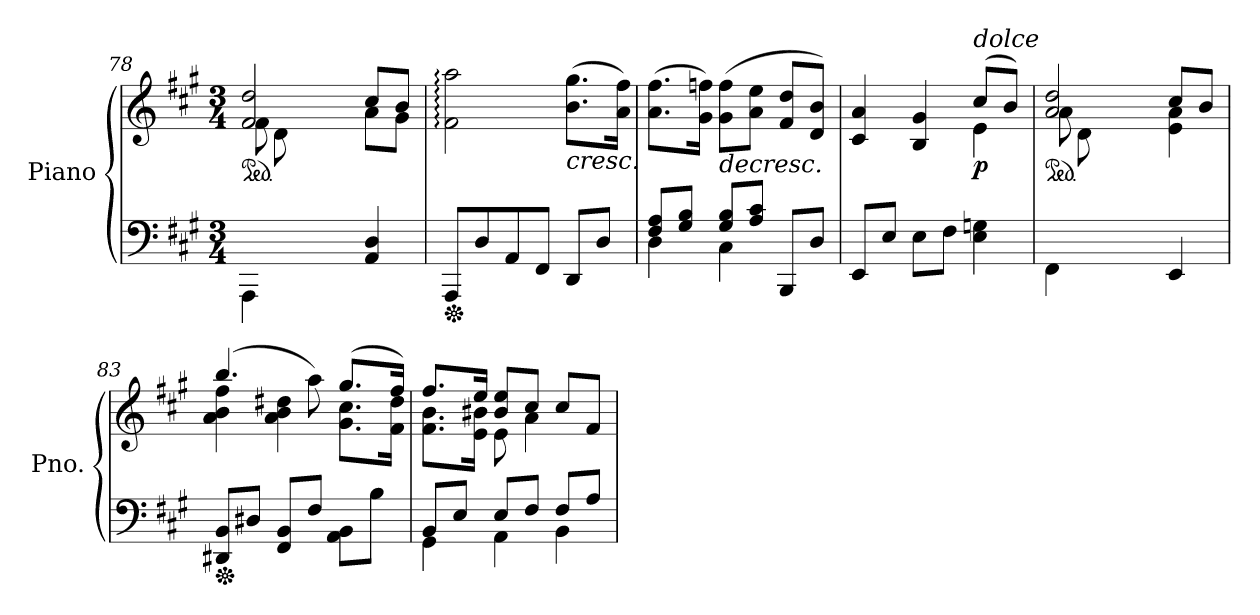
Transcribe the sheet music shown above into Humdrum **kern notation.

**kern	**kern	**dynam
*part1	*part1	*part1
*staff2	*staff1	*staff1/2
*I"Piano	*	*
*I'Pno.	*	*
*clefF4	*clefG2	*
*k[f#c#g#]	*k[f#c#g#]	*
*M3/4	*M3/4	*
*MM62	*MM62	*
=78	=78	=78
*^	*^	*
*	*	*	*^	*
*	*	*ped	*	*	*
4ryy	4AAA\	(<2f#/ 2dd/	2ryy	8f#\L	.
.	.	.	.	8d\	.
8A/	2ryy	.	.	2ryy	.
8F#/J)	.	.	.	.	.
4AA/ 4D/	.	8cc#/L	8a\L	.	.
.	.	8b/J	8g#\J	.	.
*v	*v	*	*	*	*
*	*v	*v	*v	*
=79	=79	=79
*Xped	*	*
*	*MM72	*
8AAA/L	2f#\: 2aa\:	.
8D/	.	.
8AA/	.	.
8FF#/J	.	.
!	!	!LO:HP:b
8DD/L	(>8.b\ 8.gg#\L	<
8D/J	.	.
.	16a\ 16ff#\Jk)	.
=80	=80	=80
*^	*	*
8F#/ 8A/L	4D\	(>8.a\ 8.ff#\L	.
8G#/ 8B/J	.	.	.
.	.	16g#\ 16ffn\Jk)	.
!	!	!	!LO:HP:b
8G#/ 8B/L	4C#\	(>8g#\ 8ff\L	>
8A/ 8c#/J	.	8a\ 8ee\J	.
8BBB/L	4ryy	8f#/ 8dd/L	.
8D/J	.	8d/ 8b/J)	.
*v	*v	*	*
!!LO:PB:g=z
=81	=81	=81
*	*^	*
8EE/L	4c#/ 4a/	2ryy	.
8E/J	.	.	.
8E\L	4B/ 4g#/	.	.
8F#\J	.	.	.
!	!LO:TX:a:i:t=dolce	!	!
!	!	!	!LO:DY:n=1:b
4E\ 4Gn\	(>8cc#/L	4e\	[ p
.	8b/J)	.	.
=82	=82	=82	=82
*^	*	*^	*
*	*	*ped	*	*	*
4ryy	4FF#\	(<2a/ 2dd/	2ryy	8a\L	.
.	.	.	.	8d\	.
8A/	2ryy	.	.	2ryy	.
8F#/J)	.	.	.	.	.
4EE/	.	8cc#/L	4e\ 4a\	.	.
.	.	8b/J	.	.	.
*v	*v	*	*	*	*
*	*v	*v	*v	*
=83	=83	=83
*Xped	*	*
*	*^	*
8DD#X/ 8BB/L	4a\ 4b\ 4ff#\	(>4.bb/	.
8D#X/J	.	.	.
8FF#/ 8BB/L	4a\ 4b\ 4dd#X\	.	.
8F#/J	.	8aa\)	.
8AA\ 8BB\L	(>8.gg#/L	8.g#\ 8.cc#\L	.
8B\J	.	.	.
.	16ff#/Jk)	16f#\ 16dd#\Jk	.
=84	=84	=84	=84
*^	*	*	*
8BB/L	4GG#\	8.ff#/L	8.f#\ 8.b\L	.
8E/J	.	.	.	.
.	.	16ee/Jk	16e\ 16b#X\Jk	.
8E/L	4AA\	8b#/ 8ee/L	8e\	]
8F#/J	.	8cc#/J	4a\	.
8F#/L	4BB\	8cc#/L	.	.
8A/J	.	8f#/J	8ryy	.
*v	*v	*	*	*
*	*v	*v	*
=	=	=
*-	*-	*-
